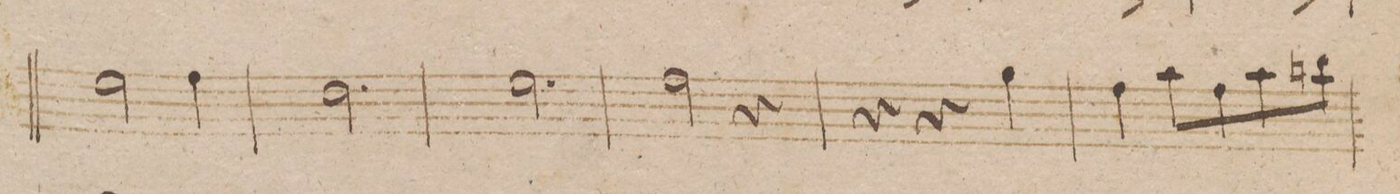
**kern	**dynam
*I"Flauto 2do	*
*clefG2	*
*k[b-]	*
*met(c)	*
*M3/4	*
2ee\	.
4ff\	.
=49	=49
2.dd\	.
=50	=50
2.ee\	.
=51	=51
2ff\	.
4r	.
=52	=52
2r	.
4gg\	.
=53	=53
4ff\	.
8aa\L	.
8ff\	.
8aa\	.
8bbn\J	.
=54	=54
*-	*-
